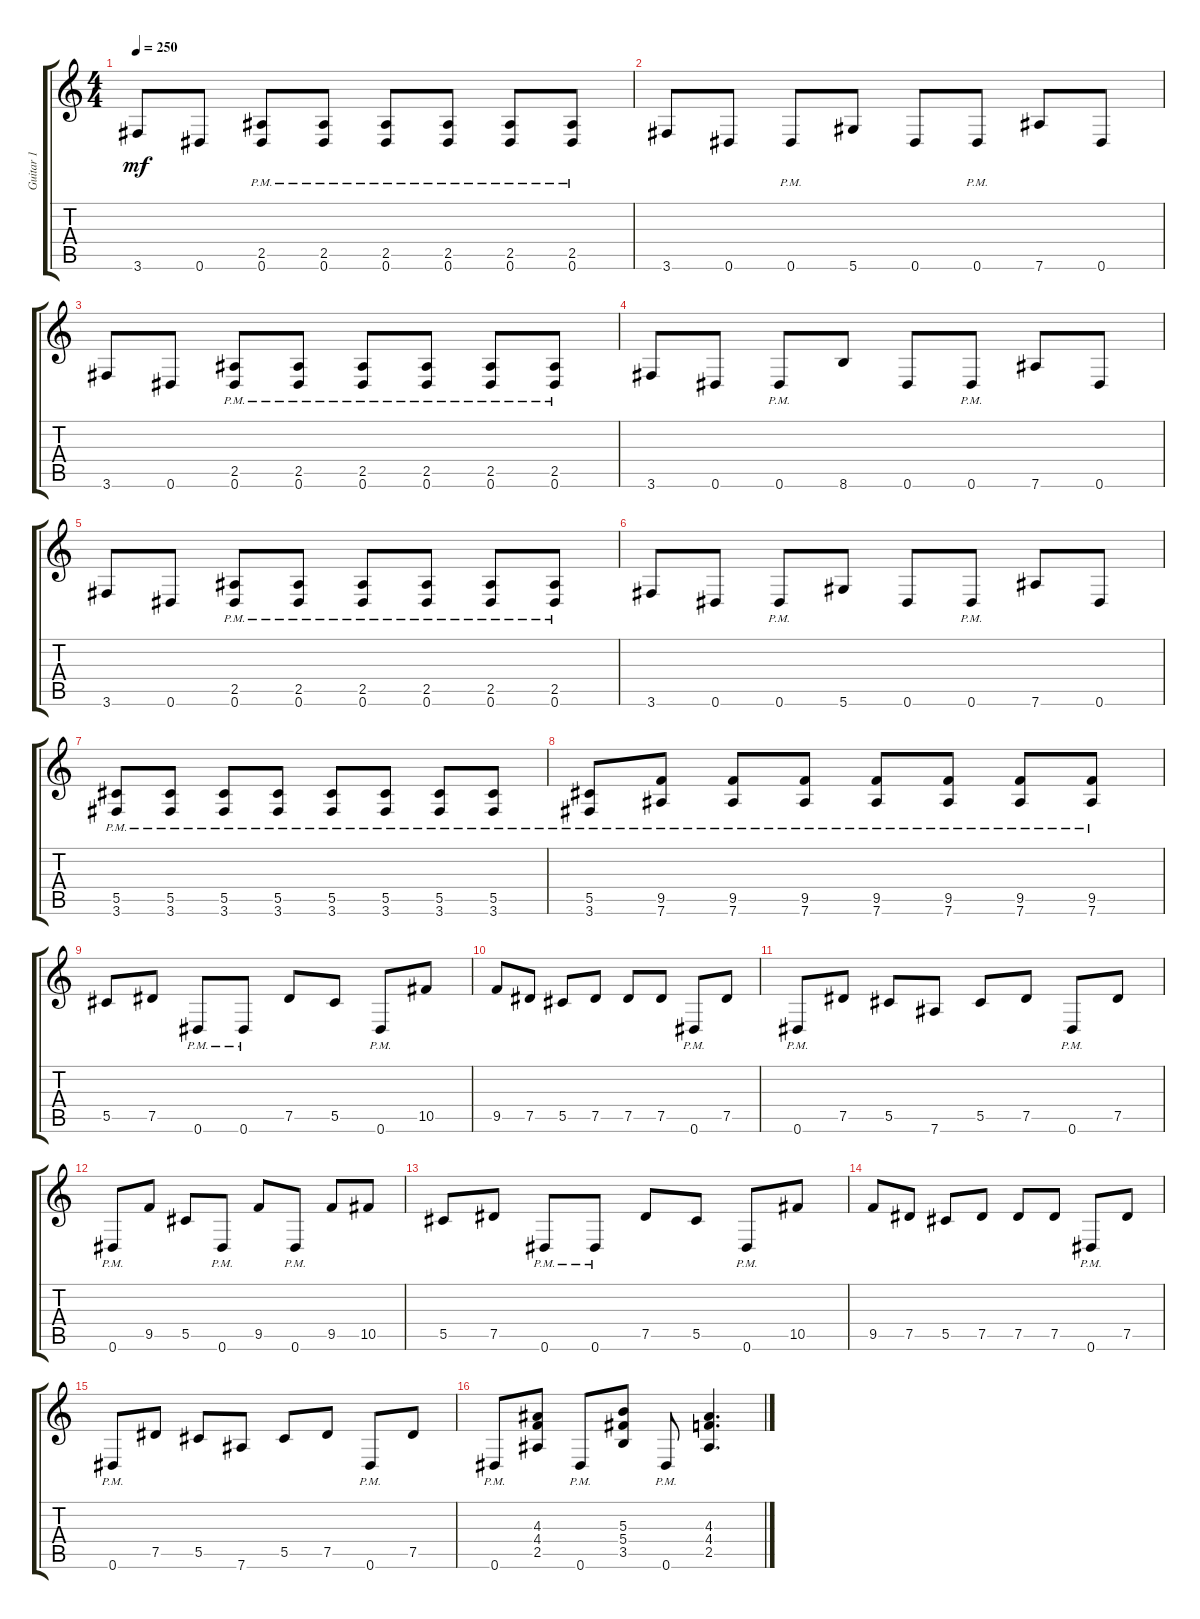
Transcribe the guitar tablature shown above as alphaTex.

\track ("Guitar 1" "Guitar 1") {instrument acousticguitarsteel}
\staff {score tabs}
\tuning (Eb4 Bb3 Gb3 Db3 Ab2 Eb2) {hide}
\ts (4 4)
\tempo 250
\clef g2
\ks c
3.6.8{dy mf} 0.6.8 (2.5{pm} 0.6{pm}).8 (2.5{pm} 0.6{pm}).8 (2.5{pm} 0.6{pm}).8 (2.5{pm} 0.6{pm}).8 (2.5{pm} 0.6{pm}).8 (2.5{pm} 0.6{pm}).8 |
3.6.8 0.6.8 0.6{pm}.8 5.6.8 0.6.8 0.6{pm}.8 7.6.8 0.6.8 |
3.6.8 0.6.8 (2.5{pm} 0.6{pm}).8 (2.5{pm} 0.6{pm}).8 (2.5{pm} 0.6{pm}).8 (2.5{pm} 0.6{pm}).8 (2.5{pm} 0.6{pm}).8 (2.5{pm} 0.6{pm}).8 |
3.6.8 0.6.8 0.6{pm}.8 8.6.8 0.6.8 0.6{pm}.8 7.6.8 0.6.8 |
3.6.8 0.6.8 (2.5{pm} 0.6{pm}).8 (2.5{pm} 0.6{pm}).8 (2.5{pm} 0.6{pm}).8 (2.5{pm} 0.6{pm}).8 (2.5{pm} 0.6{pm}).8 (2.5{pm} 0.6{pm}).8 |
3.6.8 0.6.8 0.6{pm}.8 5.6.8 0.6.8 0.6{pm}.8 7.6.8 0.6.8 |
(5.5{pm} 3.6{pm}).8 (5.5{pm} 3.6{pm}).8 (5.5{pm} 3.6{pm}).8 (5.5{pm} 3.6{pm}).8 (5.5{pm} 3.6{pm}).8 (5.5{pm} 3.6{pm}).8 (5.5{pm} 3.6{pm}).8 (5.5{pm} 3.6{pm}).8 |
(5.5{pm} 3.6{pm}).8 (9.5{pm} 7.6{pm}).8 (9.5{pm} 7.6{pm}).8 (9.5{pm} 7.6{pm}).8 (9.5{pm} 7.6{pm}).8 (9.5{pm} 7.6{pm}).8 (9.5{pm} 7.6{pm}).8 (9.5{pm} 7.6{pm}).8 |
5.5.8 7.5.8 0.6{pm}.8 0.6{pm}.8 7.5.8 5.5.8 0.6{pm}.8 10.5.8 |
9.5.8 7.5.8 5.5.8 7.5.8 7.5.8 7.5.8 0.6{pm}.8 7.5.8 |
0.6{pm}.8 7.5.8 5.5.8 7.6.8 5.5.8 7.5.8 0.6{pm}.8 7.5.8 |
0.6{pm}.8 9.5.8 5.5.8 0.6{pm}.8 9.5.8 0.6{pm}.8 9.5.8 10.5.8 |
5.5.8 7.5.8 0.6{pm}.8 0.6{pm}.8 7.5.8 5.5.8 0.6{pm}.8 10.5.8 |
9.5.8 7.5.8 5.5.8 7.5.8 7.5.8 7.5.8 0.6{pm}.8 7.5.8 |
0.6{pm}.8 7.5.8 5.5.8 7.6.8 5.5.8 7.5.8 0.6{pm}.8 7.5.8 |
0.6{pm}.8 (4.3 4.4 2.5).8 0.6{pm}.8 (5.3 5.4 3.5).8 0.6{pm}.8 (4.3 4.4 2.5).4{d}
